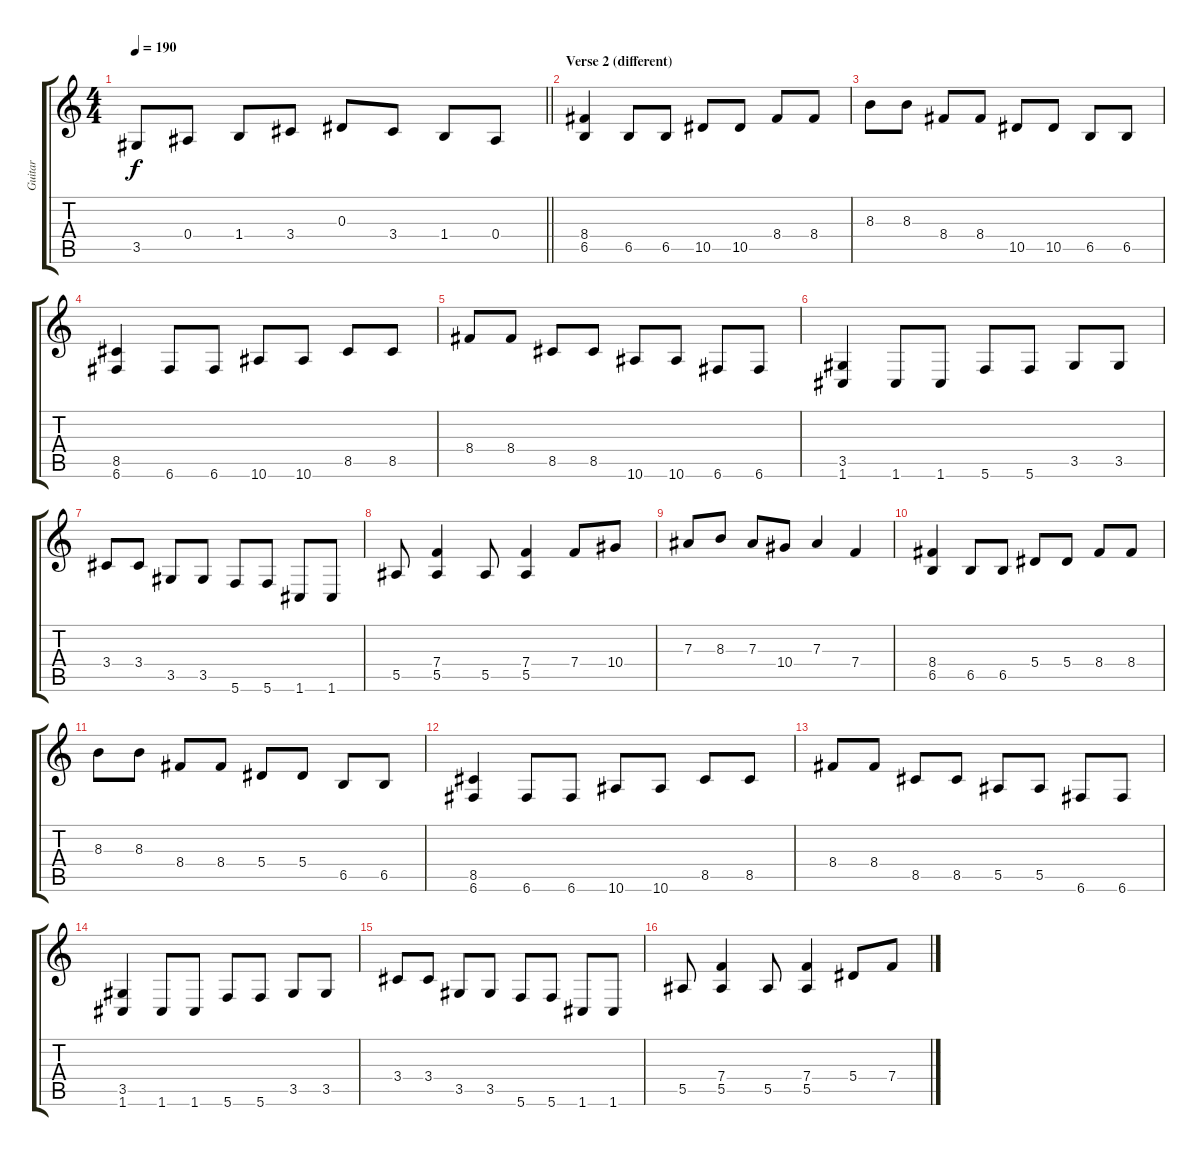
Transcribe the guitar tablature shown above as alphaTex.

\track ("Guitar" "Guitar") {instrument distortionguitar}
\staff {score tabs}
\tuning (C4 G3 Eb3 Bb2 F2 C2) {hide}
\ts (4 4)
\tempo 190
\clef g2
\barLineRight lightlight
\ks c
3.5.8{dy f} 0.4.8 1.4.8 3.4.8 0.3.8 3.4.8 1.4.8 0.4.8 |
\section ("" "Verse 2 (different)")
(8.4 6.5).4 6.5.8 6.5.8 10.5.8 10.5.8 8.4.8 8.4.8 |
8.3.8 8.3.8 8.4.8 8.4.8 10.5.8 10.5.8 6.5.8 6.5.8 |
(8.5 6.6).4 6.6.8 6.6.8 10.6.8 10.6.8 8.5.8 8.5.8 |
8.4.8 8.4.8 8.5.8 8.5.8 10.6.8 10.6.8 6.6.8 6.6.8 |
(3.5 1.6).4 1.6.8 1.6.8 5.6.8 5.6.8 3.5.8 3.5.8 |
3.4.8 3.4.8 3.5.8 3.5.8 5.6.8 5.6.8 1.6.8 1.6.8 |
5.5.8 (7.4 5.5).4 5.5.8 (7.4 5.5).4 7.4.8 10.4.8 |
7.3.8 8.3.8 7.3.8 10.4.8 7.3.4 7.4.4 |
(8.4 6.5).4 6.5.8 6.5.8 5.4.8 5.4.8 8.4.8 8.4.8 |
8.3.8 8.3.8 8.4.8 8.4.8 5.4.8 5.4.8 6.5.8 6.5.8 |
(8.5 6.6).4 6.6.8 6.6.8 10.6.8 10.6.8 8.5.8 8.5.8 |
8.4.8 8.4.8 8.5.8 8.5.8 5.5.8 5.5.8 6.6.8 6.6.8 |
(3.5 1.6).4 1.6.8 1.6.8 5.6.8 5.6.8 3.5.8 3.5.8 |
3.4.8 3.4.8 3.5.8 3.5.8 5.6.8 5.6.8 1.6.8 1.6.8 |
5.5.8 (7.4 5.5).4 5.5.8 (7.4 5.5).4 5.4.8 7.4.8
